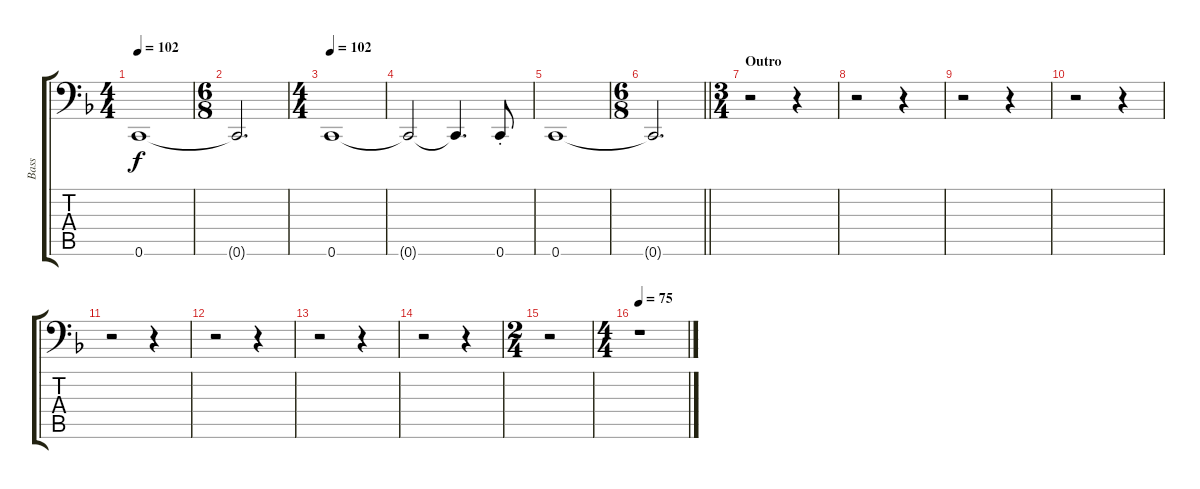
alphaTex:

\track ("Bass" "Bass") {instrument electricbassfinger}
\staff {score tabs}
\tuning (C3 G2 D2 A1 E1 C1) {hide}
\ts (4 4)
\tempo 102
\clef f4
\ks f
0.6.1{dy f} |
\ts (6 8)
0.6{t}.2{d} |
\ts (4 4)
\tempo 102
0.6.1 |
0.6{t}.2 0.6{t}.4{d} 0.6{st}.8 |
0.6.1 |
\ts (6 8)
\barLineRight lightlight
0.6{t}.2{d} |
\ts (3 4)
\section ("" "Outro")
r.2 r.4 |
r.2 r.4 |
r.2 r.4 |
r.2 r.4 |
r.2 r.4 |
r.2 r.4 |
r.2 r.4 |
r.2 r.4 |
\ts (2 4)
r.2 |
\ts (4 4)
\tempo 75
r.1
